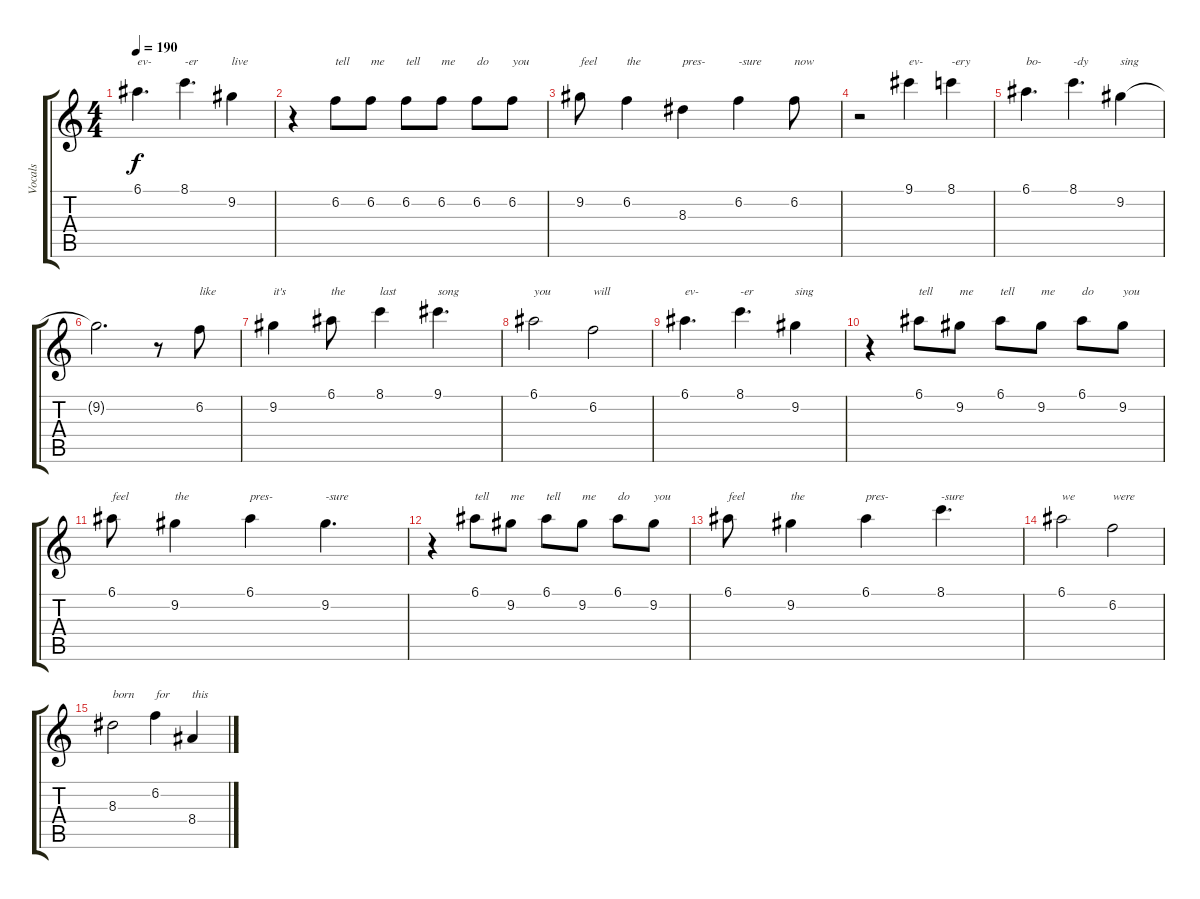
\track ("Vocals" "Vocals") {instrument distortionguitar}
\staff {score tabs}
\tuning (E4 B3 G3 D3 A2 E2) {hide}
\ts (4 4)
\tempo 190
\clef g2
\ks c
6.1.4{d txt "ev-" dy f} 8.1.4{d txt "-er"} 9.2.4{txt "live"} |
r.4 6.2.8{txt "tell"} 6.2.8{txt "me"} 6.2.8{txt "tell"} 6.2.8{txt "me"} 6.2.8{txt "do"} 6.2.8{txt "you"} |
9.2.8{txt "feel"} 6.2.4{txt "the"} 8.3.4{txt "pres-"} 6.2.4{txt "-sure"} 6.2.8{txt "now"} |
r.2 9.1.4{txt "ev-"} 8.1.4{txt "-ery"} |
6.1.4{d txt "bo-"} 8.1.4{d txt "-dy"} 9.2.4{txt "sing"} |
9.2{t}.2{d} r.8 6.2.8{txt "like"} |
9.2.4{txt "it's"} 6.1.8{txt "the"} 8.1.4{txt "last"} 9.1.4{d txt "song"} |
6.1.2{txt "you"} 6.2.2{txt "will"} |
6.1.4{d txt "ev-"} 8.1.4{d txt "-er"} 9.2.4{txt "sing"} |
r.4 6.1.8{txt "tell"} 9.2.8{txt "me"} 6.1.8{txt "tell"} 9.2.8{txt "me"} 6.1.8{txt "do"} 9.2.8{txt "you"} |
6.1.8{txt "feel"} 9.2.4{txt "the"} 6.1.4{txt "pres-"} 9.2.4{d txt "-sure"} |
r.4 6.1.8{txt "tell"} 9.2.8{txt "me"} 6.1.8{txt "tell"} 9.2.8{txt "me"} 6.1.8{txt "do"} 9.2.8{txt "you"} |
6.1.8{txt "feel"} 9.2.4{txt "the"} 6.1.4{txt "pres-"} 8.1.4{d txt "-sure"} |
6.1.2{txt "we"} 6.2.2{txt "were"} |
8.3.2{txt "born"} 6.2.4{txt "for"} 8.4.4{txt "this"}
